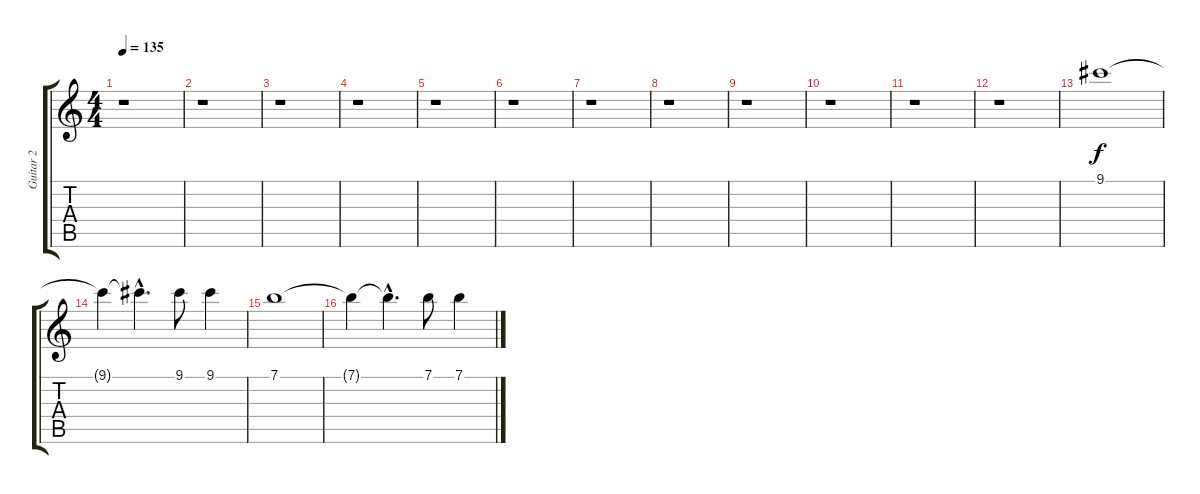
\track ("Guitar 2" "Guitar 2") {instrument distortionguitar}
\staff {score tabs}
\tuning (E4 B3 G3 D3 A2 E2) {hide}
\ts (4 4)
\tempo 135
\clef g2
\ks c
r.1{dy f} |
r.1 |
r.1 |
r.1 |
r.1 |
r.1 |
r.1 |
r.1 |
r.1 |
r.1 |
r.1 |
r.1 |
9.1.1 |
9.1{t}.4 9.1{hac t}.4{d} 9.1.8 9.1.4 |
7.1.1 |
7.1{t}.4 7.1{hac t}.4{d} 7.1.8 7.1.4
